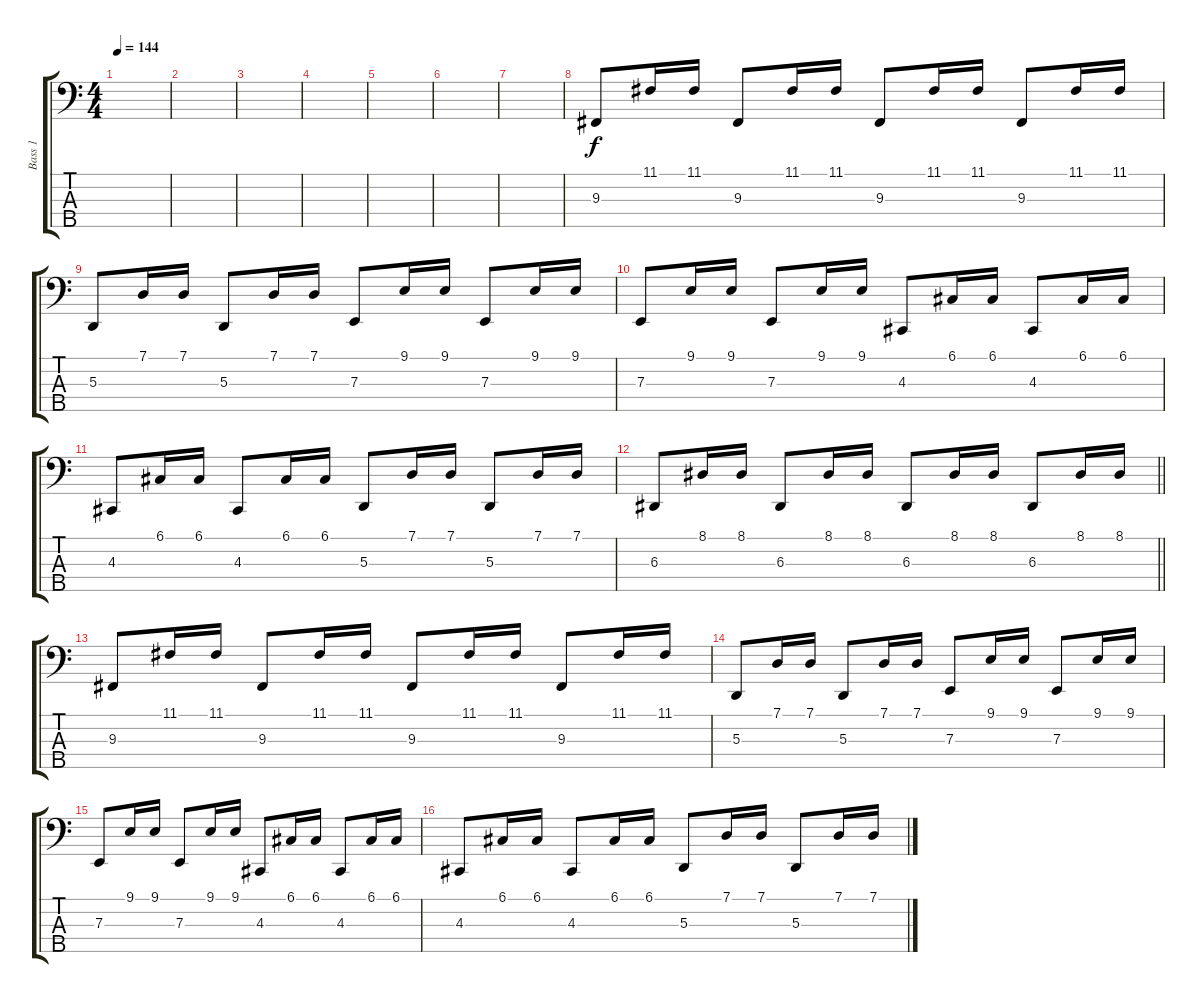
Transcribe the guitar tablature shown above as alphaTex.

\track ("Bass 1" "Bass 1") {instrument synthbass1}
\staff {score tabs}
\tuning (G1 D1 A0 E0 B-1) {hide}
\ts (4 4)
\tempo 144
\clef f4
\ks c
|
|
|
|
|
|
|
9.3.8{instrument synthbass1} 11.1.16 11.1.16 9.3.8 11.1.16 11.1.16 9.3.8 11.1.16 11.1.16 9.3.8 11.1.16 11.1.16 |
5.3.8 7.1.16 7.1.16 5.3.8 7.1.16 7.1.16 7.3.8 9.1.16 9.1.16 7.3.8 9.1.16 9.1.16 |
7.3.8 9.1.16 9.1.16 7.3.8 9.1.16 9.1.16 4.3.8 6.1.16 6.1.16 4.3.8 6.1.16 6.1.16 |
4.3.8 6.1.16 6.1.16 4.3.8 6.1.16 6.1.16 5.3.8 7.1.16 7.1.16 5.3.8 7.1.16 7.1.16 |
\barLineRight lightlight
6.3.8 8.1.16 8.1.16 6.3.8 8.1.16 8.1.16 6.3.8 8.1.16 8.1.16 6.3.8 8.1.16 8.1.16 |
9.3.8{instrument synthbass1} 11.1.16 11.1.16 9.3.8 11.1.16 11.1.16 9.3.8 11.1.16 11.1.16 9.3.8 11.1.16 11.1.16 |
5.3.8 7.1.16 7.1.16 5.3.8 7.1.16 7.1.16 7.3.8 9.1.16 9.1.16 7.3.8 9.1.16 9.1.16 |
7.3.8 9.1.16 9.1.16 7.3.8 9.1.16 9.1.16 4.3.8 6.1.16 6.1.16 4.3.8 6.1.16 6.1.16 |
4.3.8 6.1.16 6.1.16 4.3.8 6.1.16 6.1.16 5.3.8 7.1.16 7.1.16 5.3.8 7.1.16 7.1.16
